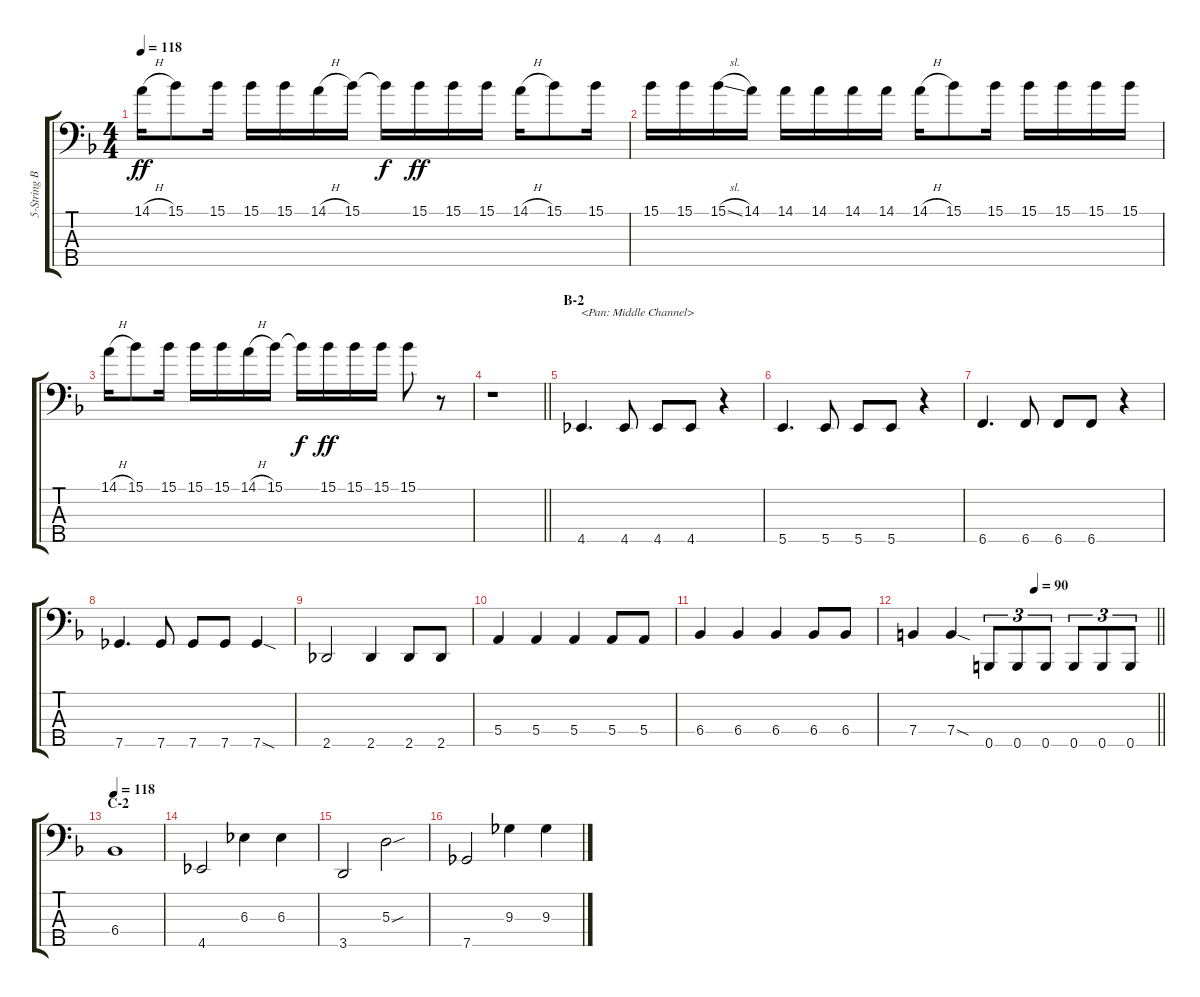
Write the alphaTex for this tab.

\track ("5-String Bass" "5-String B") {instrument electricbasspick}
\staff {score tabs}
\tuning (G2 D2 A1 E1 B0) {hide}
\ts (4 4)
\tempo 118
\clef f4
\ks f
14.1{h}.16{dy ff} 15.1.8 15.1.16 15.1.16 15.1.16 14.1{h}.16 15.1.16 15.1{t}.16{dy f} 15.1.16{dy ff} 15.1.16 15.1.16 14.1{h}.16 15.1.8 15.1.16 |
15.1.16 15.1.16 15.1{sl}.16 14.1.16 14.1.16 14.1.16 14.1.16 14.1.16 14.1{h}.16 15.1.8 15.1.16 15.1.16 15.1.16 15.1.16 15.1.16 |
14.1{h}.16 15.1.8 15.1.16 15.1.16 15.1.16 14.1{h}.16 15.1.16 15.1{t}.16{dy f} 15.1.16{dy ff} 15.1.16 15.1.16 15.1.8 r.8 |
\barLineRight lightlight
r.1 |
\section ("" "B-2")
4.5.4{d txt "<Pan: Middle Channel>" balance 8} 4.5.8 4.5.8 4.5.8 r.4 |
5.5.4{d} 5.5.8 5.5.8 5.5.8 r.4 |
6.5.4{d} 6.5.8 6.5.8 6.5.8 r.4 |
7.5.4{d} 7.5.8 7.5.8 7.5.8 7.5{sod}.4 |
2.5.2 2.5.4 2.5.8 2.5.8 |
5.4.4 5.4.4 5.4.4 5.4.8 5.4.8 |
6.4.4 6.4.4 6.4.4 6.4.8 6.4.8 |
\tempo (90 0.5)
\barLineRight lightlight
7.4.4 7.4{sod}.4 0.5.8{tu (3 2)} 0.5.8{tu (3 2)} 0.5.8{tu (3 2)} 0.5.8{tu (3 2)} 0.5.8{tu (3 2)} 0.5.8{tu (3 2)} |
\section ("" "C-2")
\tempo 118
6.4.1 |
4.5.2 6.3.4 6.3.4 |
3.5.2 5.3{sou}.2 |
7.5.2 9.3.4 9.3.4
